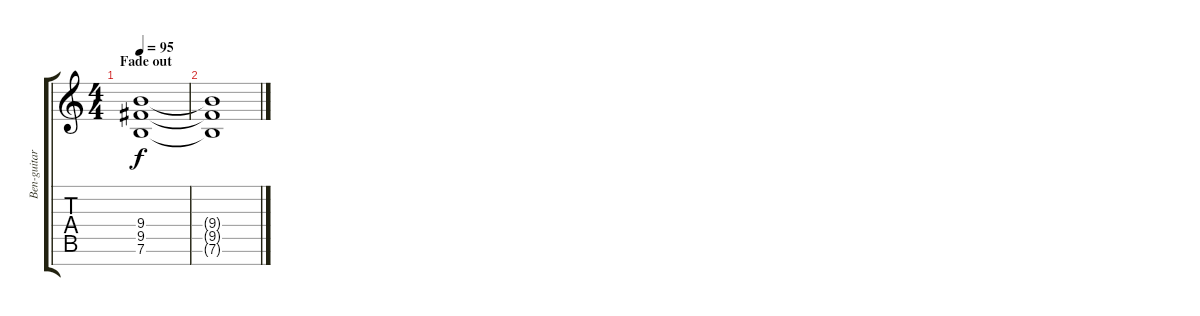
\track ("Ben-guitare" "Ben-guitar") {instrument overdrivenguitar}
\staff {score tabs}
\tuning (E4 B3 G3 D3 A2 E2 B1) {hide}
\ts (4 4)
\section ("" "Fade out")
\tempo 95
\clef g2
\ks c
(9.4{t} 9.5{t} 7.6{t}).1{dy f} |
(9.4{t} 9.5{t} 7.6{t}).1
